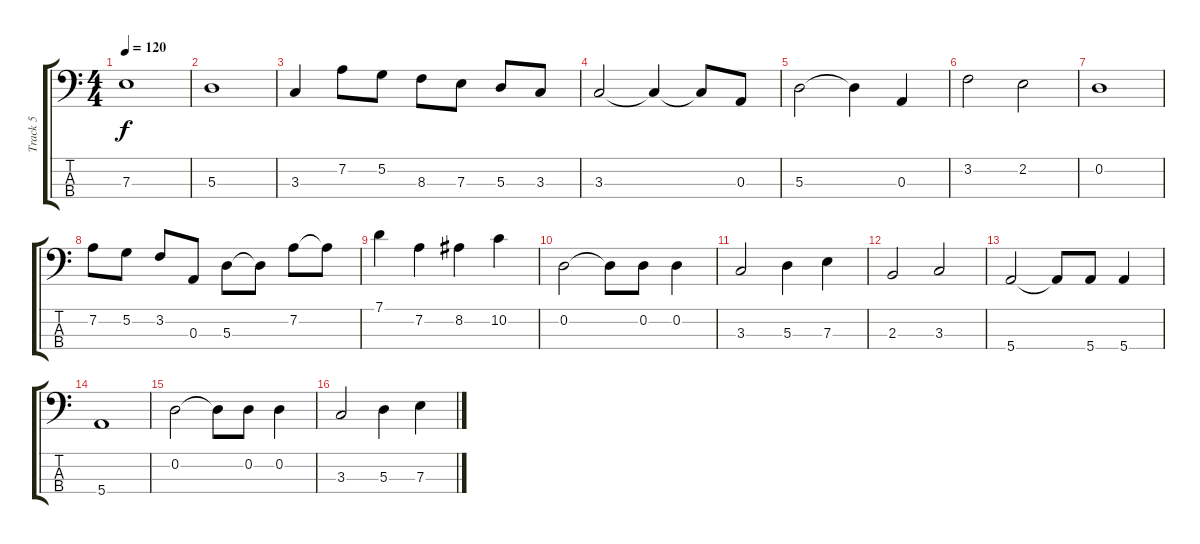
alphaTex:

\track ("Track 5" "Track 5") {instrument acousticguitarsteel}
\staff {score tabs}
\tuning (G2 D2 A1 E1) {hide}
\ts (4 4)
\tempo 120
\clef f4
\ks c
7.3.1{dy f} |
5.3.1 |
3.3.4 7.2.8 5.2.8 8.3.8 7.3.8 5.3.8 3.3.8 |
3.3.2 3.3{t}.4 3.3{t}.8 0.3.8 |
5.3.2 5.3{t}.4 0.3.4 |
3.2.2 2.2.2 |
0.2.1 |
7.2.8 5.2.8 3.2.8 0.3.8 5.3.8 5.3{t}.8 7.2.8 7.2{t}.8 |
7.1.4 7.2.4 8.2.4 10.2.4 |
0.2.2 0.2{t}.8 0.2.8 0.2.4 |
3.3.2 5.3.4 7.3.4 |
2.3.2 3.3.2 |
5.4.2 5.4{t}.8 5.4.8 5.4.4 |
5.4.1 |
0.2.2 0.2{t}.8 0.2.8 0.2.4 |
3.3.2 5.3.4 7.3.4
